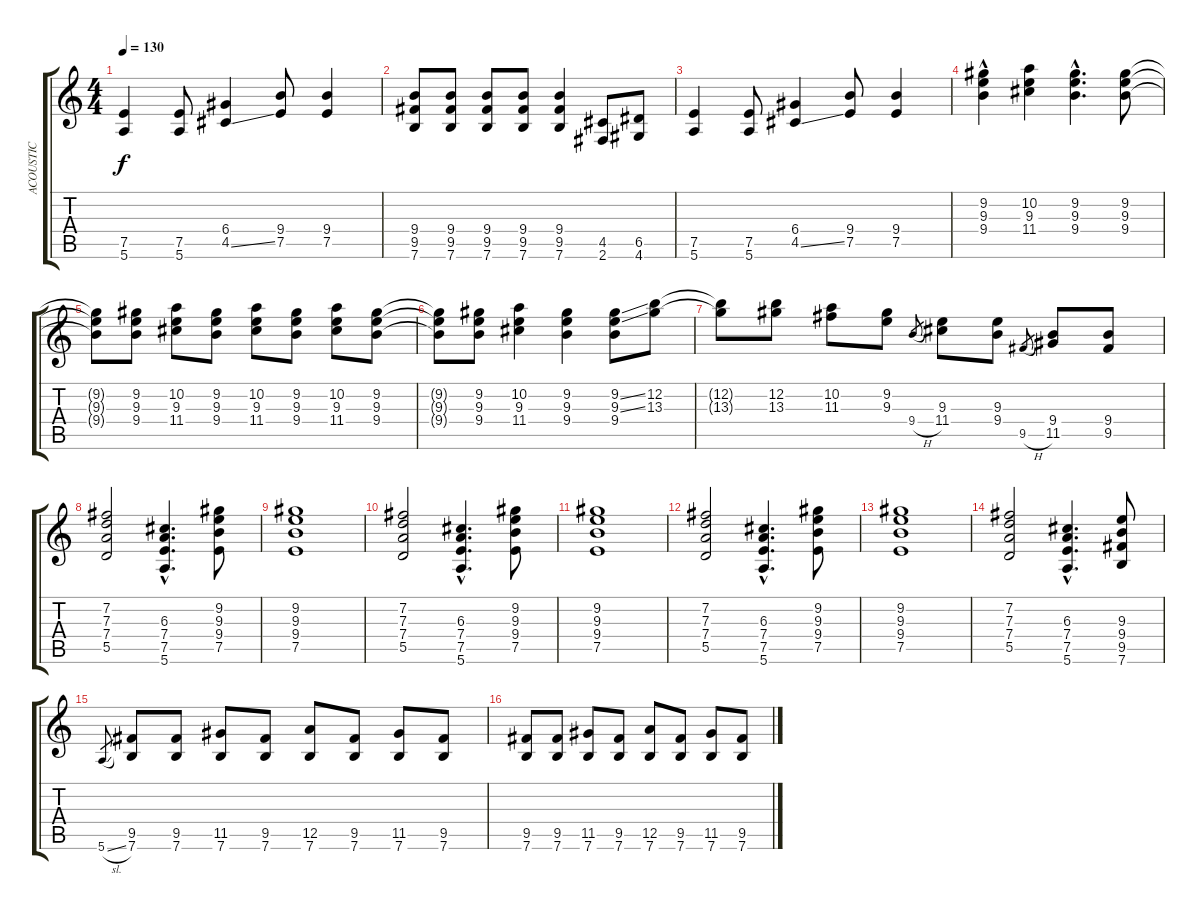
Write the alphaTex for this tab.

\track ("ACOUSTIC" "ACOUSTIC") {instrument acousticguitarsteel}
\staff {score tabs}
\tuning (E4 B3 G3 D3 A2 E2) {hide}
\ts (4 4)
\tempo 130
\clef g2
\ks c
(7.5 5.6).4{dy f} (7.5 5.6).8 (6.4 4.5{ss}).4 (9.4 7.5).8 (9.4 7.5).4 |
(9.4 9.5 7.6).8 (9.4 9.5 7.6).8 (9.4 9.5 7.6).8 (9.4 9.5 7.6).8 (9.4 9.5 7.6).4 (4.5 2.6).8 (6.5 4.6).8 |
(7.5 5.6).4 (7.5 5.6).8 (6.4 4.5{ss}).4 (9.4 7.5).8 (9.4 7.5).4 |
(9.2{hac} 9.3 9.4).4 (10.2 9.3 11.4).4 (9.2 9.3{hac} 9.4{hac}).4{d} (9.2 9.3 9.4).8 |
(9.2{t} 9.3{t} 9.4{t}).8 (9.2 9.3 9.4).8 (10.2 9.3 11.4).8 (9.2 9.3 9.4).8 (10.2 9.3 11.4).8 (9.2 9.3 9.4).8 (10.2 9.3 11.4).8 (9.2 9.3 9.4).8 |
(9.2{t} 9.3{t} 9.4{t}).8 (9.2 9.3 9.4).8 (10.2 9.3 11.4).4 (9.2 9.3 9.4).4 (9.2{ss} 9.3{ss} 9.4).8 (12.2 13.3).8 |
(12.2{t} 13.3{t}).8 (12.2 13.3).8 (10.2 11.3).8 (9.2 9.3).8 9.4{h}.8{gr} (9.3 11.4).8 (9.3 9.4).8 9.5{h}.8{gr} (9.4 11.5).8 (9.4 9.5).8 |
(7.2 7.3 7.4 5.5).2 (6.3{hac} 7.4{hac} 7.5{hac} 5.6{hac}).4{d} (9.2 9.3 9.4 7.5).8 |
(9.2 9.3 9.4 7.5).1 |
(7.2 7.3 7.4 5.5).2 (6.3{hac} 7.4{hac} 7.5{hac} 5.6{hac}).4{d} (9.2 9.3 9.4 7.5).8 |
(9.2 9.3 9.4 7.5).1 |
(7.2 7.3 7.4 5.5).2 (6.3{hac} 7.4{hac} 7.5{hac} 5.6{hac}).4{d} (9.2 9.3 9.4 7.5).8 |
(9.2 9.3 9.4 7.5).1 |
(7.2 7.3 7.4 5.5).2 (6.3{hac} 7.4{hac} 7.5{hac} 5.6{hac}).4{d} (9.3 9.4 9.5 7.6).8 |
5.6{sl}.8{gr} (9.5 7.6).8 (9.5 7.6).8 (11.5 7.6).8 (9.5 7.6).8 (12.5 7.6).8 (9.5 7.6).8 (11.5 7.6).8 (9.5 7.6).8 |
(9.5 7.6).8 (9.5 7.6).8 (11.5 7.6).8 (9.5 7.6).8 (12.5 7.6).8 (9.5 7.6).8 (11.5 7.6).8 (9.5 7.6).8
